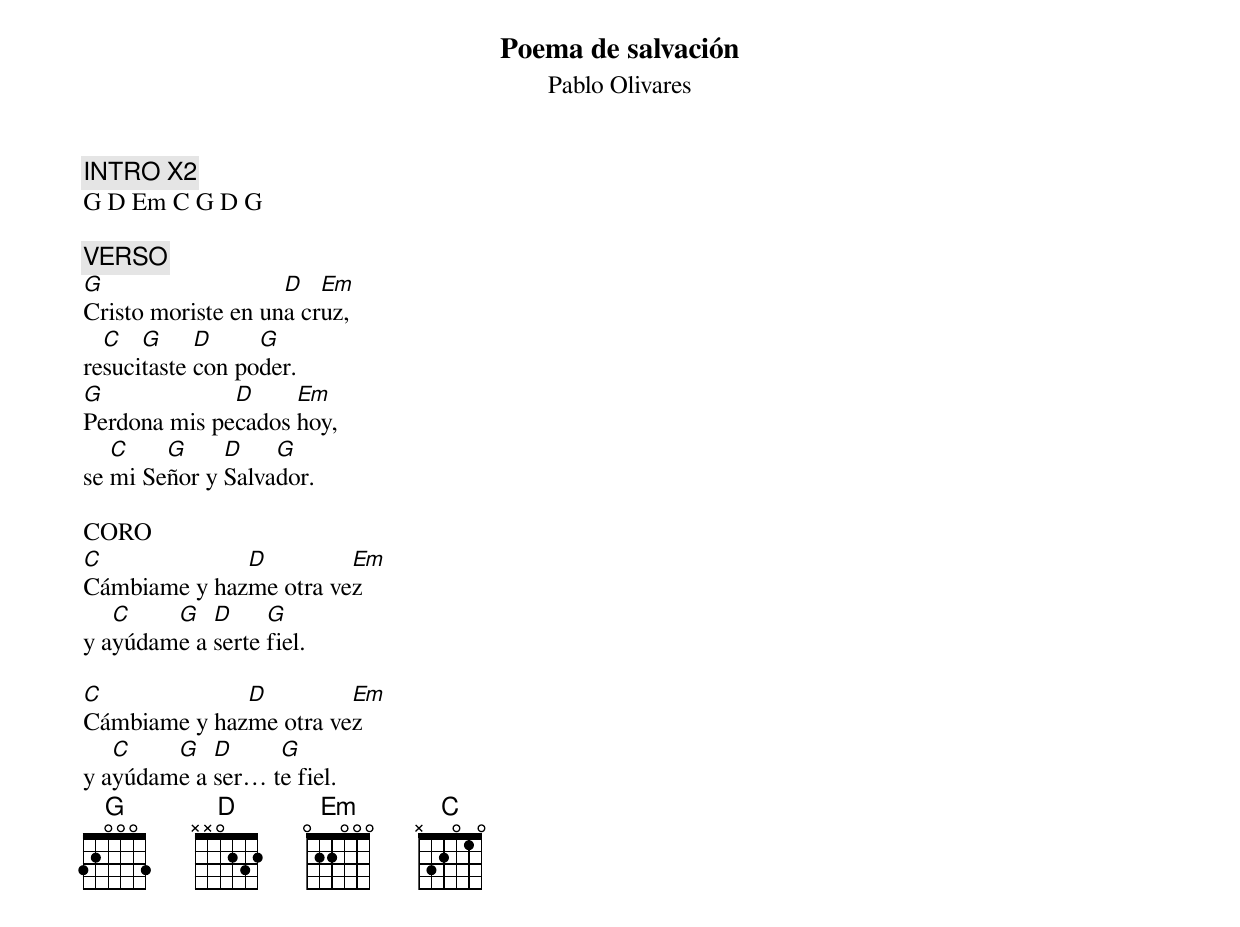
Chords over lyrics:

Poema de salvación
Pablo Olivares

INTRO X2
G D Em C G D G

VERSO
G                   D   Em
Cristo moriste en una cruz,
  C   G     D     G
resucitaste con poder.
G             D     Em
Perdona mis pecados hoy,
   C    G     D    G
se mi Señor y Salvador.

CORO
C             D         Em
Cámbiame y hazme otra vez
   C    G   D     G
y ayúdame a serte fiel.

C             D         Em
Cámbiame y hazme otra vez
   C    G   D     G
y ayúdame a ser te fiel.
